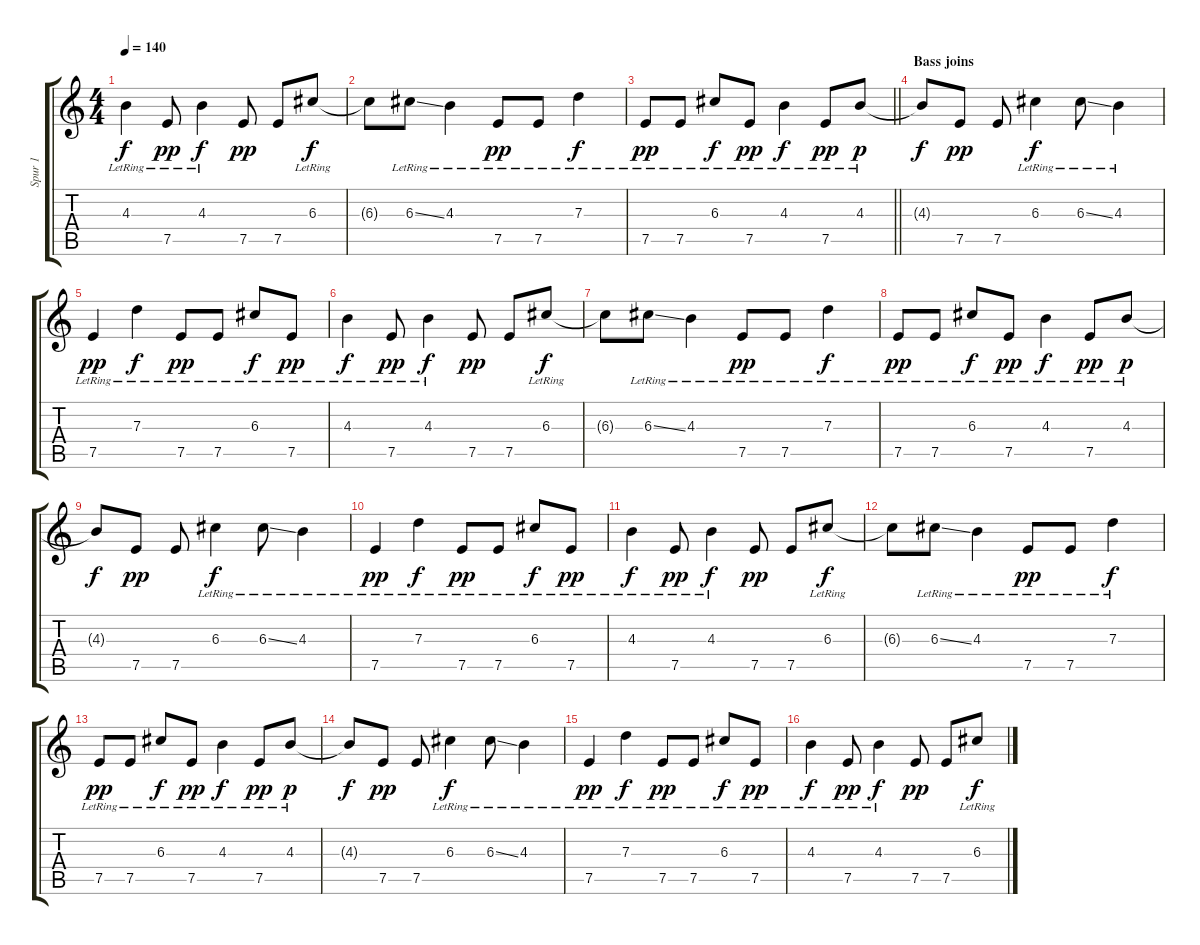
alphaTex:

\track ("Spur 1" "Spur 1") {instrument electricguitarjazz}
\staff {score tabs}
\tuning (E4 B3 G3 D3 A2 E2) {hide}
\ts (4 4)
\tempo 140
\clef g2
\ks c
4.3{lr}.4{dy f} 7.5{lr}.8{dy pp} 4.3{lr}.4{dy f} 7.5.8{dy pp} 7.5.8 6.3{lr}.8{dy f} |
6.3{t}.8 6.3{ss lr}.8 4.3{lr}.4 7.5{lr}.8{dy pp} 7.5{lr}.8 7.3{lr}.4{dy f} |
\barLineRight lightlight
7.5{lr}.8{dy pp} 7.5{lr}.8 6.3{lr}.8{dy f} 7.5{lr}.8{dy pp} 4.3{lr}.4{dy f} 7.5{lr}.8{dy pp} 4.3{lr}.8{dy p} |
\section ("" "Bass joins")
4.3{t}.8{dy f} 7.5.8{dy pp} 7.5.8 6.3{lr}.4{dy f} 6.3{ss lr}.8 4.3{lr}.4 |
7.5{lr}.4{dy pp beam Up} 7.3{lr}.4{dy f} 7.5{lr}.8{dy pp} 7.5{lr}.8 6.3{lr}.8{dy f} 7.5{lr}.8{dy pp} |
4.3{lr}.4{dy f} 7.5{lr}.8{dy pp} 4.3{lr}.4{dy f} 7.5.8{dy pp} 7.5.8 6.3{lr}.8{dy f} |
6.3{t}.8 6.3{ss lr}.8 4.3{lr}.4 7.5{lr}.8{dy pp} 7.5{lr}.8 7.3{lr}.4{dy f} |
7.5{lr}.8{dy pp} 7.5{lr}.8 6.3{lr}.8{dy f} 7.5{lr}.8{dy pp} 4.3{lr}.4{dy f} 7.5{lr}.8{dy pp} 4.3{lr}.8{dy p} |
4.3{t}.8{dy f} 7.5.8{dy pp} 7.5.8 6.3{lr}.4{dy f} 6.3{ss lr}.8 4.3{lr}.4 |
7.5{lr}.4{dy pp beam Up} 7.3{lr}.4{dy f} 7.5{lr}.8{dy pp} 7.5{lr}.8 6.3{lr}.8{dy f} 7.5{lr}.8{dy pp} |
4.3{lr}.4{dy f} 7.5{lr}.8{dy pp} 4.3{lr}.4{dy f} 7.5.8{dy pp} 7.5.8 6.3{lr}.8{dy f} |
6.3{t}.8 6.3{ss lr}.8 4.3{lr}.4 7.5{lr}.8{dy pp} 7.5{lr}.8 7.3{lr}.4{dy f} |
7.5{lr}.8{dy pp} 7.5{lr}.8 6.3{lr}.8{dy f} 7.5{lr}.8{dy pp} 4.3{lr}.4{dy f} 7.5{lr}.8{dy pp} 4.3{lr}.8{dy p} |
4.3{t}.8{dy f} 7.5.8{dy pp} 7.5.8 6.3{lr}.4{dy f} 6.3{ss lr}.8 4.3{lr}.4 |
7.5{lr}.4{dy pp beam Up} 7.3{lr}.4{dy f} 7.5{lr}.8{dy pp} 7.5{lr}.8 6.3{lr}.8{dy f} 7.5{lr}.8{dy pp} |
4.3{lr}.4{dy f} 7.5{lr}.8{dy pp} 4.3{lr}.4{dy f} 7.5.8{dy pp} 7.5.8 6.3{lr}.8{dy f}
